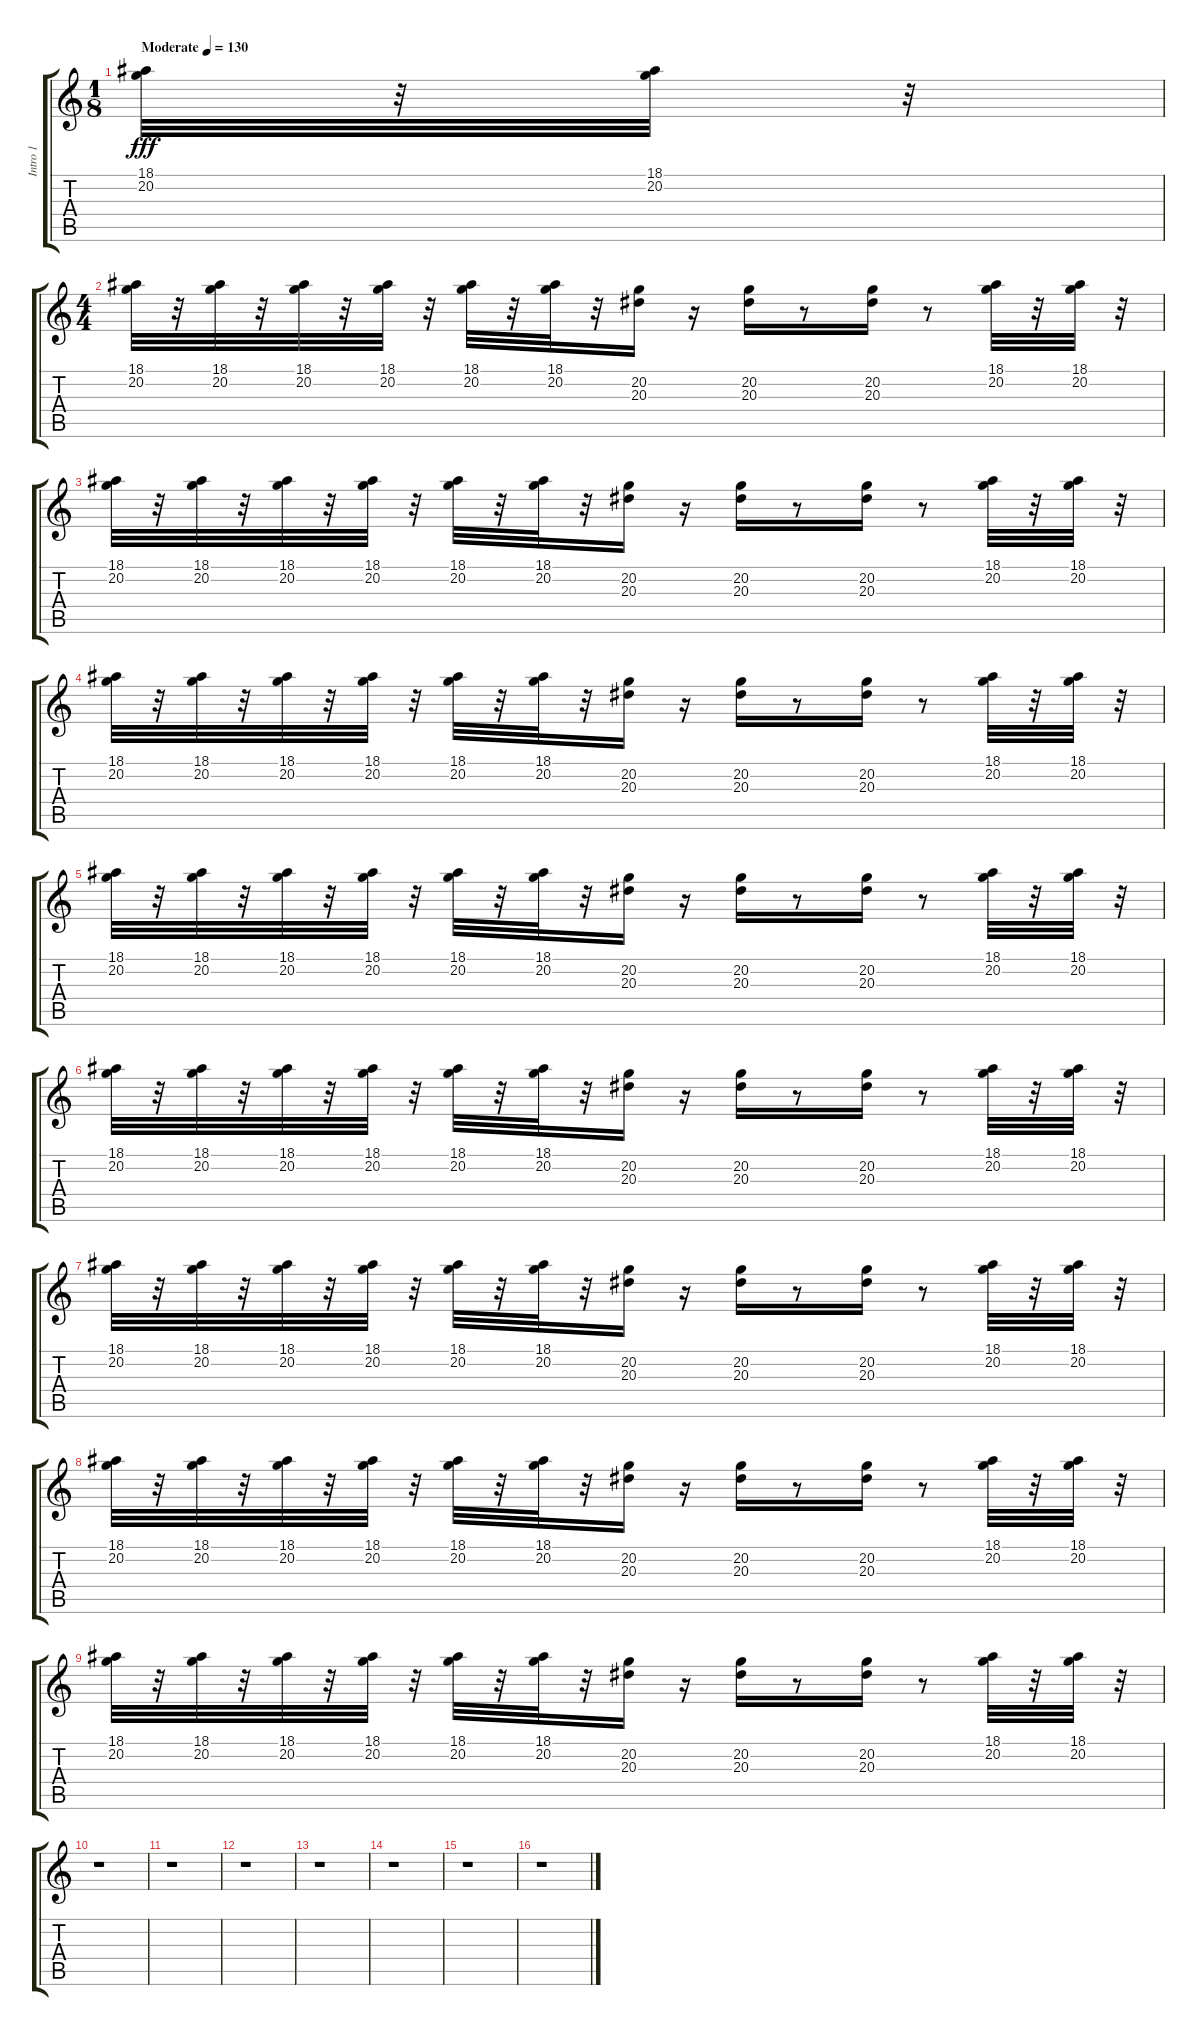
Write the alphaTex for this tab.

\track ("Intro 1" "Intro 1") {instrument honkytonkpiano}
\staff {score tabs}
\tuning (E4 B3 G3 D3 A2 E2) {hide}
\ts (1 8)
\tempo (130 "Moderate")
\clef g2
\ks c
(18.1 20.2).32{dy fff instrument honkytonkpiano} r.32 (18.1 20.2).32 r.32 |
\ts (4 4)
(18.1 20.2).32 r.32 (18.1 20.2).32 r.32 (18.1 20.2).32 r.32 (18.1 20.2).32 r.32 (18.1 20.2).32 r.32 (18.1 20.2).32 r.32 (20.2 20.3).16 r.16 (20.2 20.3).16 r.8 (20.2 20.3).16 r.8 (18.1 20.2).32 r.32 (18.1 20.2).32 r.32 |
(18.1 20.2).32 r.32 (18.1 20.2).32 r.32 (18.1 20.2).32 r.32 (18.1 20.2).32 r.32 (18.1 20.2).32 r.32 (18.1 20.2).32 r.32 (20.2 20.3).16 r.16 (20.2 20.3).16 r.8 (20.2 20.3).16 r.8 (18.1 20.2).32 r.32 (18.1 20.2).32 r.32 |
(18.1 20.2).32 r.32 (18.1 20.2).32 r.32 (18.1 20.2).32 r.32 (18.1 20.2).32 r.32 (18.1 20.2).32 r.32 (18.1 20.2).32 r.32 (20.2 20.3).16 r.16 (20.2 20.3).16 r.8 (20.2 20.3).16 r.8 (18.1 20.2).32 r.32 (18.1 20.2).32 r.32 |
(18.1 20.2).32 r.32 (18.1 20.2).32 r.32 (18.1 20.2).32 r.32 (18.1 20.2).32 r.32 (18.1 20.2).32 r.32 (18.1 20.2).32 r.32 (20.2 20.3).16 r.16 (20.2 20.3).16 r.8 (20.2 20.3).16 r.8 (18.1 20.2).32 r.32 (18.1 20.2).32 r.32 |
(18.1 20.2).32 r.32 (18.1 20.2).32 r.32 (18.1 20.2).32 r.32 (18.1 20.2).32 r.32 (18.1 20.2).32 r.32 (18.1 20.2).32 r.32 (20.2 20.3).16 r.16 (20.2 20.3).16 r.8 (20.2 20.3).16 r.8 (18.1 20.2).32 r.32 (18.1 20.2).32 r.32 |
(18.1 20.2).32 r.32 (18.1 20.2).32 r.32 (18.1 20.2).32 r.32 (18.1 20.2).32 r.32 (18.1 20.2).32 r.32 (18.1 20.2).32 r.32 (20.2 20.3).16 r.16 (20.2 20.3).16 r.8 (20.2 20.3).16 r.8 (18.1 20.2).32 r.32 (18.1 20.2).32 r.32 |
(18.1 20.2).32 r.32 (18.1 20.2).32 r.32 (18.1 20.2).32 r.32 (18.1 20.2).32 r.32 (18.1 20.2).32 r.32 (18.1 20.2).32 r.32 (20.2 20.3).16 r.16 (20.2 20.3).16 r.8 (20.2 20.3).16 r.8 (18.1 20.2).32 r.32 (18.1 20.2).32 r.32 |
(18.1 20.2).32 r.32 (18.1 20.2).32 r.32 (18.1 20.2).32 r.32 (18.1 20.2).32 r.32 (18.1 20.2).32 r.32 (18.1 20.2).32 r.32 (20.2 20.3).16 r.16 (20.2 20.3).16 r.8 (20.2 20.3).16 r.8 (18.1 20.2).32 r.32 (18.1 20.2).32 r.32 |
r.1 |
r.1 |
r.1 |
r.1 |
r.1 |
r.1 |
r.1
